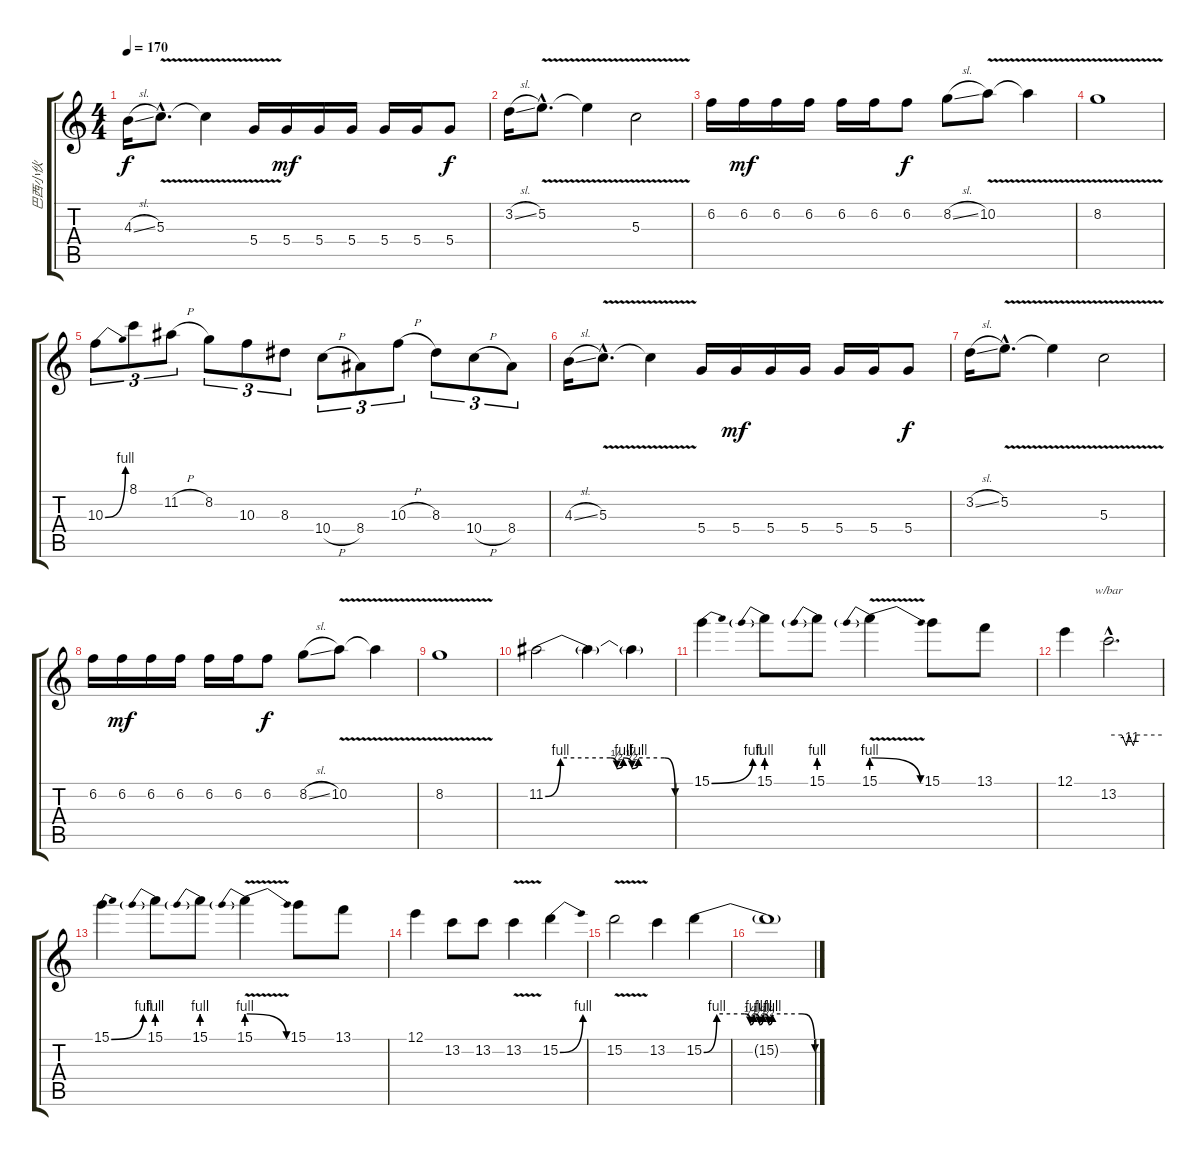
\track ("巴西小伙" "巴西小伙") {instrument overdrivenguitar}
\staff {score tabs}
\tuning (E4 B3 G3 D3 A2 E2) {hide}
\ts (4 4)
\tempo 170
\clef g2
\ks c
4.3{sl}.16{dy f} 5.3{v hac}.8{d} 5.3{t}.4 5.4{v}.16 5.4.16{dy mf} 5.4.16 5.4.16 5.4.16 5.4.16 5.4.8{dy f} |
3.2{sl}.16 5.2{v hac}.8{d} 5.2{t}.4 5.3{v}.2 |
6.2.16 6.2.16{dy mf} 6.2.16 6.2.16 6.2.16 6.2.16 6.2.8{dy f} 8.2{sl}.8 10.2{v}.8 10.2{t}.4 |
8.2{v}.1 |
10.3{be (bend 0 0 60 4)}.8{tu (3 2)} 8.1.8{tu (3 2)} 11.2{h}.8{tu (3 2)} 8.2.8{tu (3 2)} 10.3.8{tu (3 2)} 8.3.8{tu (3 2)} 10.4{h}.8{tu (3 2)} 8.4.8{tu (3 2)} 10.3{h}.8{tu (3 2)} 8.3.8{tu (3 2)} 10.4{h}.8{tu (3 2)} 8.4.8{tu (3 2)} |
4.3{sl}.16 5.3{v hac}.8{d} 5.3{t}.4 5.4.16 5.4.16{dy mf} 5.4.16 5.4.16 5.4.16 5.4.16 5.4.8{dy f} |
3.2{sl}.16 5.2{v hac}.8{d} 5.2{t}.4 5.3{v}.2 |
6.2.16 6.2.16{dy mf} 6.2.16 6.2.16 6.2.16 6.2.16 6.2.8{dy f} 8.2{sl}.8 10.2{v}.8 10.2{t}.4 |
8.2{v}.1 |
11.2{be (custom 0 0 7 4 30 4 33 2 36 4 40 2 43 4 55 4 60 0)}.2 11.2{t}.4 11.2{t}.4 |
15.1{be (bend 0 0 60 4)}.4 15.1{be (prebend 0 4 60 4)}.8 15.1{be (prebend 0 4 60 4)}.8 15.1{be (prebendrelease 0 4 60 0) v}.4 15.1.8 13.1.8 |
12.1.4 13.2{hac}.2{d tbe (custom default 0 0 15 0 20 -4 23 0 28 -4 31 0 60 0)} |
15.1{be (bend 0 0 60 4)}.4 15.1{be (prebend 0 4 60 4)}.8 15.1{be (prebend 0 4 60 4)}.8 15.1{be (prebendrelease 0 4 60 0) v}.4 15.1.8 13.1.8 |
12.1.4 13.2.8 13.2.8 13.2{v}.4 15.2{be (bend 0 0 60 4)}.4 |
15.2{v}.2 13.2.4 15.2{be (custom 0 0 7 4 22 4 25 2 27 4 30 2 32 4 35 2 37 4 53 4 60 0)}.4 |
15.2{t}.1
